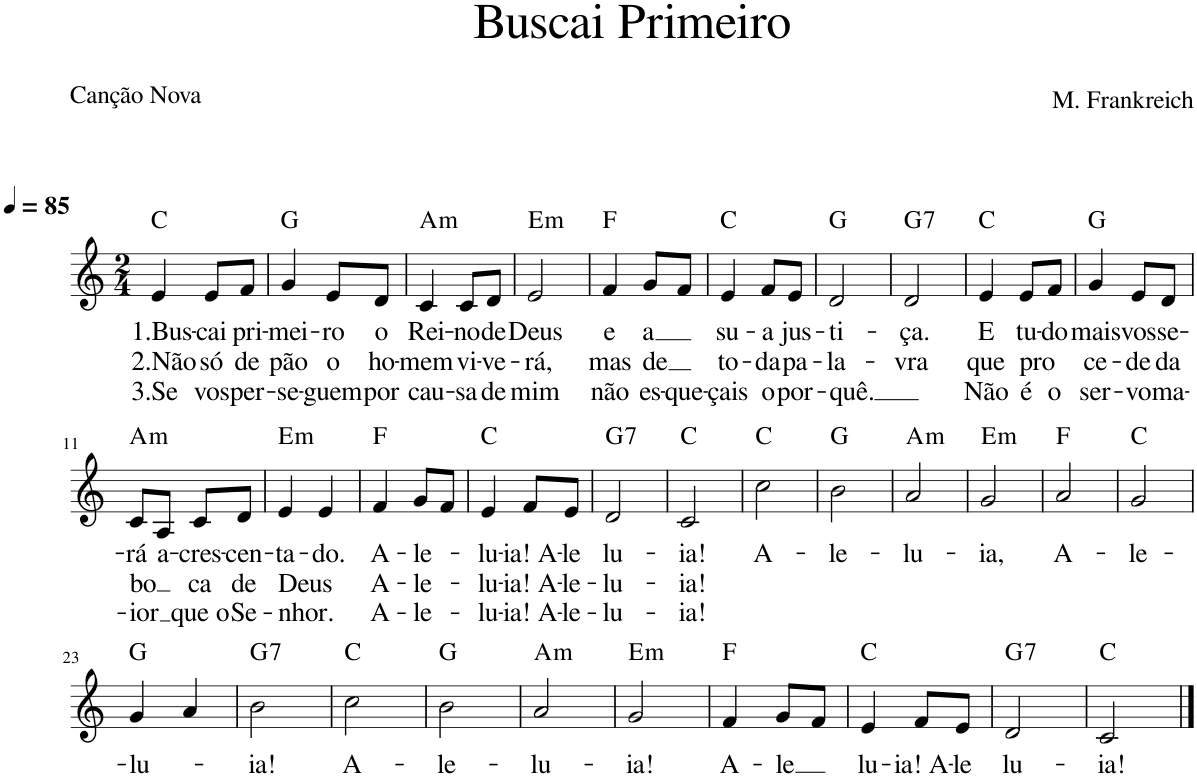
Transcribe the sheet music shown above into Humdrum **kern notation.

**kern	**text	**text	**text	**harte
*part1	*part1	*part1	*part1	*part1
*staff1	*staff1	*staff1	*staff1	*
*I"Voz	*	*	*	*
*I'Vo.	*	*	*	*
*clefG2	*	*	*	*
*k[]	*	*	*	*
*M2/4	*	*	*	*
*MM85	*	*	*	*
=1	=1	=1	=1	=1
!	!LO:LY:b	!LO:LY:b	!LO:LY:b	!
4e/	1.Bus-	2.Não	3.Se	C:maj
!	!LO:LY:b	!LO:LY:b	!LO:LY:b	!
8e/L	-cai	só	vos	.
!	!LO:LY:b	!LO:LY:b	!LO:LY:b	!
8f/J	pri-	de	per-	.
=2	=2	=2	=2	=2
!	!LO:LY:b	!LO:LY:b	!LO:LY:b	!
4g/	-mei-	pão	-se-	G:maj
!	!LO:LY:b	!LO:LY:b	!LO:LY:b	!
8e/L	-ro	o	-guem	.
!	!LO:LY:b	!LO:LY:b	!LO:LY:b	!
8d/J	o	ho-	por	.
=3	=3	=3	=3	=3
!	!LO:LY:b	!LO:LY:b	!LO:LY:b	!LO:H:kt=m
4c/	Rei-	-mem	cau-	A:min
!	!LO:LY:b	!LO:LY:b	!LO:LY:b	!
8c/L	-no	vi-	-sa	.
!	!LO:LY:b	!LO:LY:b	!LO:LY:b	!
8d/J	de	-ve-	de	.
=4	=4	=4	=4	=4
!	!LO:LY:b	!LO:LY:b	!LO:LY:b	!LO:H:kt=m
2e/	Deus	-rá,	mim	E:min
=5	=5	=5	=5	=5
!	!LO:LY:b	!LO:LY:b	!LO:LY:b	!
4f/	e	mas	não	F:maj
!	!LO:LY:b	!LO:LY:b	!LO:LY:b	!
8g/L	a	de	es-	.
!	!	!	!LO:LY:b	!
8f/J	.	.	-que-	.
=6	=6	=6	=6	=6
!	!LO:LY:b	!LO:LY:b	!LO:LY:b	!
4e/	su-	to-	-çais	C:maj
!	!LO:LY:b	!LO:LY:b	!LO:LY:b	!
8f/L	-a	-da	o	.
!	!LO:LY:b	!LO:LY:b	!LO:LY:b	!
8e/J	jus-	pa-	por-	.
=7	=7	=7	=7	=7
!	!LO:LY:b	!LO:LY:b	!LO:LY:b	!
2d/	-ti-	-la-	-quê.	G:maj
=8	=8	=8	=8	=8
!	!LO:LY:b	!LO:LY:b	!	!LO:H:kt=7
2d/	-ça.	-vra	.	G:7
=9	=9	=9	=9	=9
!	!LO:LY:b	!LO:LY:b	!LO:LY:b	!
4e/	E	que	Não	C:maj
!	!LO:LY:b	!LO:LY:b	!LO:LY:b	!
8e/L	tu-	pro	é	.
!	!LO:LY:b	!	!LO:LY:b	!
8f/J	-do	.	o	.
=10	=10	=10	=10	=10
!	!LO:LY:b	!LO:LY:b	!LO:LY:b	!
4g/	mais	ce-	ser-	G:maj
!	!LO:LY:b	!LO:LY:b	!LO:LY:b	!
8e/L	vos	-de	-vo	.
!	!LO:LY:b	!LO:LY:b	!LO:LY:b	!
8d/J	se-	da	ma-	.
!!LO:LB:g=z
=11	=11	=11	=11	=11
!	!LO:LY:b	!LO:LY:b	!LO:LY:b	!LO:H:kt=m
8c/L	-rá	bo	-ior	A:min
!	!LO:LY:b	!	!	!
8A/J	a-	.	.	.
!	!LO:LY:b	!LO:LY:b	!LO:LY:b	!
8c/L	-cres-	ca	que o	.
!	!LO:LY:b	!LO:LY:b	!LO:LY:b	!
8d/J	-cen-	de	Se-	.
=12	=12	=12	=12	=12
!	!LO:LY:b	!LO:LY:b	!LO:LY:b	!LO:H:kt=m
4e/	-ta-	Deus	-nhor.	E:min
!	!LO:LY:b	!	!	!
4e/	-do.	.	.	.
=13	=13	=13	=13	=13
!	!LO:LY:b	!LO:LY:b	!LO:LY:b	!
4f/	A-	A-	A-	F:maj
!	!LO:LY:b	!LO:LY:b	!LO:LY:b	!
8g/L	-le-	-le-	-le-	.
8f/J	.	.	.	.
=14	=14	=14	=14	=14
!	!LO:LY:b	!LO:LY:b	!LO:LY:b	!
4e/	-lu-	-lu-	-lu-	C:maj
!	!LO:LY:b	!LO:LY:b	!LO:LY:b	!
8f/L	-ia! A-	-ia! A-	-ia! A-	.
!	!LO:LY:b	!LO:LY:b	!LO:LY:b	!
8e/J	-le	-le-	-le-	.
=15	=15	=15	=15	=15
!	!LO:LY:b	!LO:LY:b	!LO:LY:b	!LO:H:kt=7
2d/	lu-	-lu-	-lu-	G:7
=16	=16	=16	=16	=16
!	!LO:LY:b	!LO:LY:b	!LO:LY:b	!
2c/	-ia!	-ia!	-ia!	C:maj
=17	=17	=17	=17	=17
!	!LO:LY:b	!	!	!
2cc\	A-	.	.	C:maj
=18	=18	=18	=18	=18
!	!LO:LY:b	!	!	!
2b\	-le-	.	.	G:maj
=19	=19	=19	=19	=19
!	!LO:LY:b	!	!	!LO:H:kt=m
2a/	-lu-	.	.	A:min
=20	=20	=20	=20	=20
!	!LO:LY:b	!	!	!LO:H:kt=m
2g/	-ia,	.	.	E:min
=21	=21	=21	=21	=21
!	!LO:LY:b	!	!	!
2a/	A-	.	.	F:maj
=22	=22	=22	=22	=22
!	!LO:LY:b	!	!	!
2g/	-le-	.	.	C:maj
!!LO:LB:g=z
=23	=23	=23	=23	=23
!	!LO:LY:b	!	!	!
4g/	-lu-	.	.	G:maj
4a/	.	.	.	.
=24	=24	=24	=24	=24
!	!LO:LY:b	!	!	!LO:H:kt=7
2b\	-ia!	.	.	G:7
=25	=25	=25	=25	=25
!	!LO:LY:b	!	!	!
2cc\	A-	.	.	C:maj
=26	=26	=26	=26	=26
!	!LO:LY:b	!	!	!
2b\	-le-	.	.	G:maj
=27	=27	=27	=27	=27
!	!LO:LY:b	!	!	!LO:H:kt=m
2a/	-lu-	.	.	A:min
=28	=28	=28	=28	=28
!	!LO:LY:b	!	!	!LO:H:kt=m
2g/	-ia!	.	.	E:min
=29	=29	=29	=29	=29
!	!LO:LY:b	!	!	!
4f/	A-	.	.	F:maj
!	!LO:LY:b	!	!	!
8g/L	-le	.	.	.
8f/J	.	.	.	.
=30	=30	=30	=30	=30
!	!LO:LY:b	!	!	!
4e/	lu-	.	.	C:maj
!	!LO:LY:b	!	!	!
8f/L	-ia! A-	.	.	.
!	!LO:LY:b	!	!	!
8e/J	-le	.	.	.
=31	=31	=31	=31	=31
!	!LO:LY:b	!	!	!LO:H:kt=7
2d/	lu-	.	.	G:7
=32	=32	=32	=32	=32
!	!LO:LY:b	!	!	!
2c/	-ia!	.	.	C:maj
==	==	==	==	==
*-	*-	*-	*-	*-
